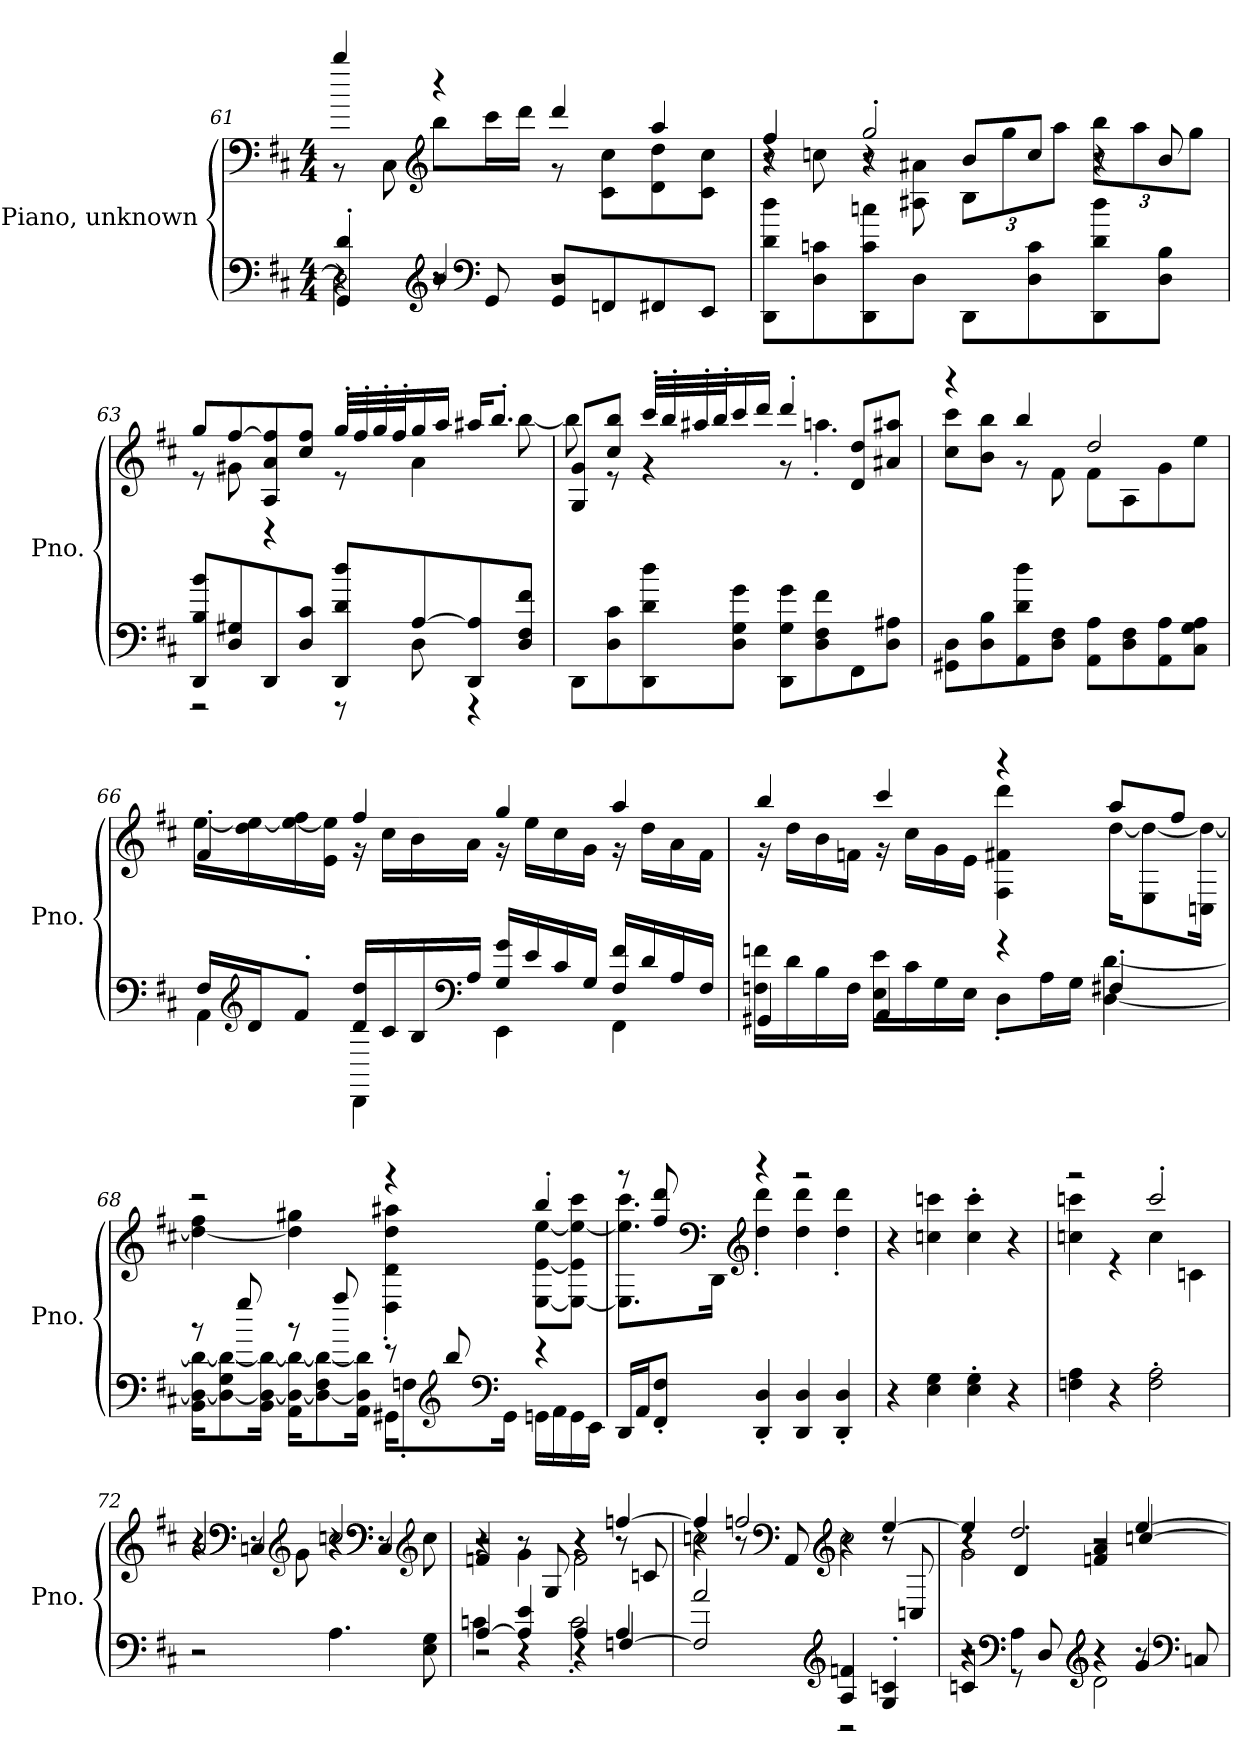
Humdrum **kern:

**kern	**kern
*part1	*part1
*staff2	*staff1
*I"Piano, unknown	*
*I'Pno.	*
*clefF4	*clefF4
*k[f#c#]	*k[f#c#]
*M4/4	*M4/4
=61	=61
*^	*^
*	*^	*	*
4r	2D\]	4GG/' 4d/'	4bb/	8r
.	.	.	.	8C#\
*clefG2	*	*	*clefG2	*
4b/	.	8r	4r	8bb\L
*clefF4	*	*	*	*
.	.	8GG/	.	16ccc#\L
.	.	.	.	16ddd\JJ
2r	2r	8GG/ 8D/L	4ddd/	8r
.	.	8FFn/	.	8c#\ 8cc#\L
.	.	8FF#X/	4aa/	8d\ 8dd\
.	.	8EE/J	.	8c#\ 8cc#\J
*v	*v	*v	*	*
!!LO:LB:g=z
=62	=62	=62
*	*	*^
8DD\ 8d\ 8dd\L	4r	8r	4ff#/
8D\ 8cn\	.	8ccn\	.
8DD\ 8c\ 8ccn\	2gg'/	8r	4r
8D\J	.	8A#X\ 8a#X\	.
*	*	*Xbrackettup	*
8DD\L	.	12B\L	8b/L
.	.	12gg\	.
8D\ 8c\	.	.	8cc/J
.	.	12aa\J	.
8DD\ 8d\ 8dd\	4r	12bb\L	8r
.	.	12aa\	.
8D\ 8B\J	.	.	8b/
.	.	12gg\J	.
*	*	*v	*v
=63	=63	=63
*^	*	*
8DD/ 8B/ 8b/L	2r	8gg/L	8r
8D/ 8G#X/	.	[8ff#/	8g#X\
8DD/	.	8A/ 8a/ 8ff#/]	4r
8D/ 8c#/J	.	8cc#/ 8ff#/J	.
8DD/ 8d/ 8dd/L	8r	32gg'/LLL	8r
.	.	32ff#'/	.
.	.	32gg'/	.
.	.	32ff#'/J	.
[8A/	8D\	16gg/	4a\
.	.	16aa/JJ	.
8DD/ 8A/]	4r	16aa#X/KL	.
.	.	8.bb'/J	.
8D/ 8F#/ 8f#/J	.	.	[8bb\
*v	*v	*	*
!!LO:LB:g=z	!!
=64	=64	=64
8DD\L	8G/ 8g/L	8bb\]
8D\ 8c#\	8cc#/ 8bb/J	8r
8DD\ 8d\ 8dd\	32ccc#'/LLL	4r
.	32bb'/	.
.	32aa#X'/	.
.	32bb'/J	.
8D\ 8G\ 8g\J	16ccc#/	.
.	16ddd/JJ	.
8DD\ 8G\ 8g\L	4ddd'/	8r
8D\ 8F#\ 8f#\	.	4.aan'\
8FF#\	8d/ 8dd/L	.
8D\ 8A#X\J	8a#X/ 8aa#X/J	.
=65	=65	=65
8GG#X\ 8D\L	4r	8cc#\ 8ccc#\L
8D\ 8B\	.	8b\ 8bb\J
8AA\ 8d\ 8dd\	4bb/	8r
8D\ 8F#\J	.	8f#\
8AA\ 8A\L	2dd/	8f#\L
8D\ 8F#\	.	8A\
8AA\ 8A\	.	8g\
8C#\ 8G\ 8A\J	.	8ee\J
!!LO:PB:g=z	!!
=66	=66	=66
*^	*	*
16F#/LL	4AA\	4f#'/	[16ee\LL
*clefG2	*	*	*
16d/J	.	.	16dd\ 16ee\_
8f#'/J	.	.	16ee\_ 16ff#\
.	.	.	16e\ 16ee\]JJ
16d/ 16dd/LL	4DD\	4ff#/	16r
16c#/	.	.	16cc#\LL
16B/	.	.	16b\
*clefF4	*	*	*
16A/JJ	.	.	16a\JJ
16G/ 16g/LL	4EE\	4gg/	16r
16e/	.	.	16ee\LL
16c#/	.	.	16cc#\
16G/JJ	.	.	16g\JJ
16F#/ 16f#/LL	4FF#\	4aa/	16r
16d/	.	.	16dd\LL
16A/	.	.	16a\
16F#/JJ	.	.	16f#\JJ
=67	=67	=67	=67
4GG#X/	16Fn\ 16fn\LL	4bb/	16r
.	16d\	.	16dd\LL
.	16B\	.	16b\
.	16F\JJ	.	16fn\JJ
4AA/	16E\ 16e\LL	4ccc#/	16r
.	16c#\	.	16cc#\LL
.	16G\	.	16g\
.	16E\JJ	.	16e\JJ
4r	8D'\L	4r	4F#\ 4f#X\ 4ddd\
.	16A\L	.	.
.	16G\JJ	.	.
4F#X'/	[4D\ [4d\	8aa/L	[16dd\KL
.	.	.	8E\ 8dd\_
.	.	8ff#/J	.
.	.	.	16Cn\ 16dd\_Jk
!!LO:LB:g=z	!!
=68	=68	=68	=68
8r	16BB\ 16D\_ 16d\_KL	2r	4dd\_ 4ff#\
.	8D\_ 8G\ 8d\_	.	.
8gg/	.	.	.
.	16BB\ 16D\_ 16d\_Jk	.	.
8r	16AA\ 16D\_ 16d\_KL	.	4dd\] 4gg#X\
.	8D\_ 8F#\ 8d\_	.	.
8aa/	.	.	.
.	16AA\ 16D\] 16d\]Jk	.	.
8r	16GG#X\KL	4r	4D\' 4d\' 4dd\' 4aa#X\'
.	8Fn'\	.	.
*clefG2	*	*	*
8bb/	.	.	.
*clefF4	*	*	*
.	16GG#\Jk	.	.
4r	16GGn\LL	4bb'/	[8E\ [8e\ [8ee\L
.	16AA\	.	.
.	16GG\	.	8E\_ 8e\] 8ee\_ 8ccc#\J
.	16EE\JJ	.	.
*v	*v	*	*
=69	=69	=69
16DD/LL	8r	8.E\] 8.ee\] 8.ccc#\L
16AA/J	.	.
8FF#/' 8F#/'J	8ff#/ 8ddd/	.
*	*clefF4	*
.	.	16DD\Jk
*	*clefG2	*
4DD/' 4D/'	4r	4dd\' 4ddd\'
4DD/ 4D/	2r	4dd\ 4ddd\
4DD/' 4D/'	.	4dd\' 4ddd\'
*	*v	*v
=70	=70
4r	4r
4E\ 4G\	4ccn\ 4cccn\
4E\' 4G\'	4cc\' 4ccc\'
4r	4r
!!LO:LB:g=z
=71	=71
*	*^
4Fn\ 4A\	2r	4ccn\ 4cccn\
4r	.	4r
2F\' 2A\'	2ccc'/	4cc\
.	.	4cn\
=72	=72	=72
*	*	*^
2r	2a/	4r	4r
*	*clefF4	*	*
.	.	8r	4Cn/
*	*clefG2	*	*
.	.	8g\	.
4.A\	2ccn/	4r	4r
*	*clefF4	*	*
.	.	8r	4C/
*	*clefG2	*	*
8E\ 8G\	.	8cc\	.
=73	=73	=73	=73
*^	*	*	*
*	*^	*	*	*
[4A/	4cn\	2r	2r	4r	4fn/
4A/] 4e/	4r	.	.	4g\	8r
.	.	.	.	.	8G/
4A/	2c'\	4r	4r	2f\	4r
4A/	.	[4Fn/	[4ffn/	.	8r
.	.	.	.	.	8cn/
*	*v	*v	*	*	*
!!LO:LB:g=z	!!	!!
=74	=74	=74	=74	=74
2a/	2F/]	4ff/]	2ccn\	4r
.	.	2ffn/	.	8r
*	*	*clefF4	*	*
.	.	.	.	8AA/
*clefG2	*	*clefG2	*	*
4A/ 4fn/	2r	.	2cc\	4r
4G/' 4cn/'	.	[4ee/	.	8r
.	.	.	.	8Cn/
=75	=75	=75	=75	=75
*	*^	*	*	*
2r	4r	4cn/	4ee/]	2g\	4r
*clefF4	*	*	*	*	*
.	4A\	8r	2dd/	.	4d'/
.	.	8D/	.	.	.
*clefG2	*	*	*	*	*
4r	2d\	4r	.	2r	4fn/ 4a/
4g/	.	8r	[4ee/	.	[4ccn/
*clefF4	*	*	*	*	*
.	.	8Cn/	.	.	.
*v	*v	*v	*	*	*
*	*v	*v	*v
=	=
*-	*-
